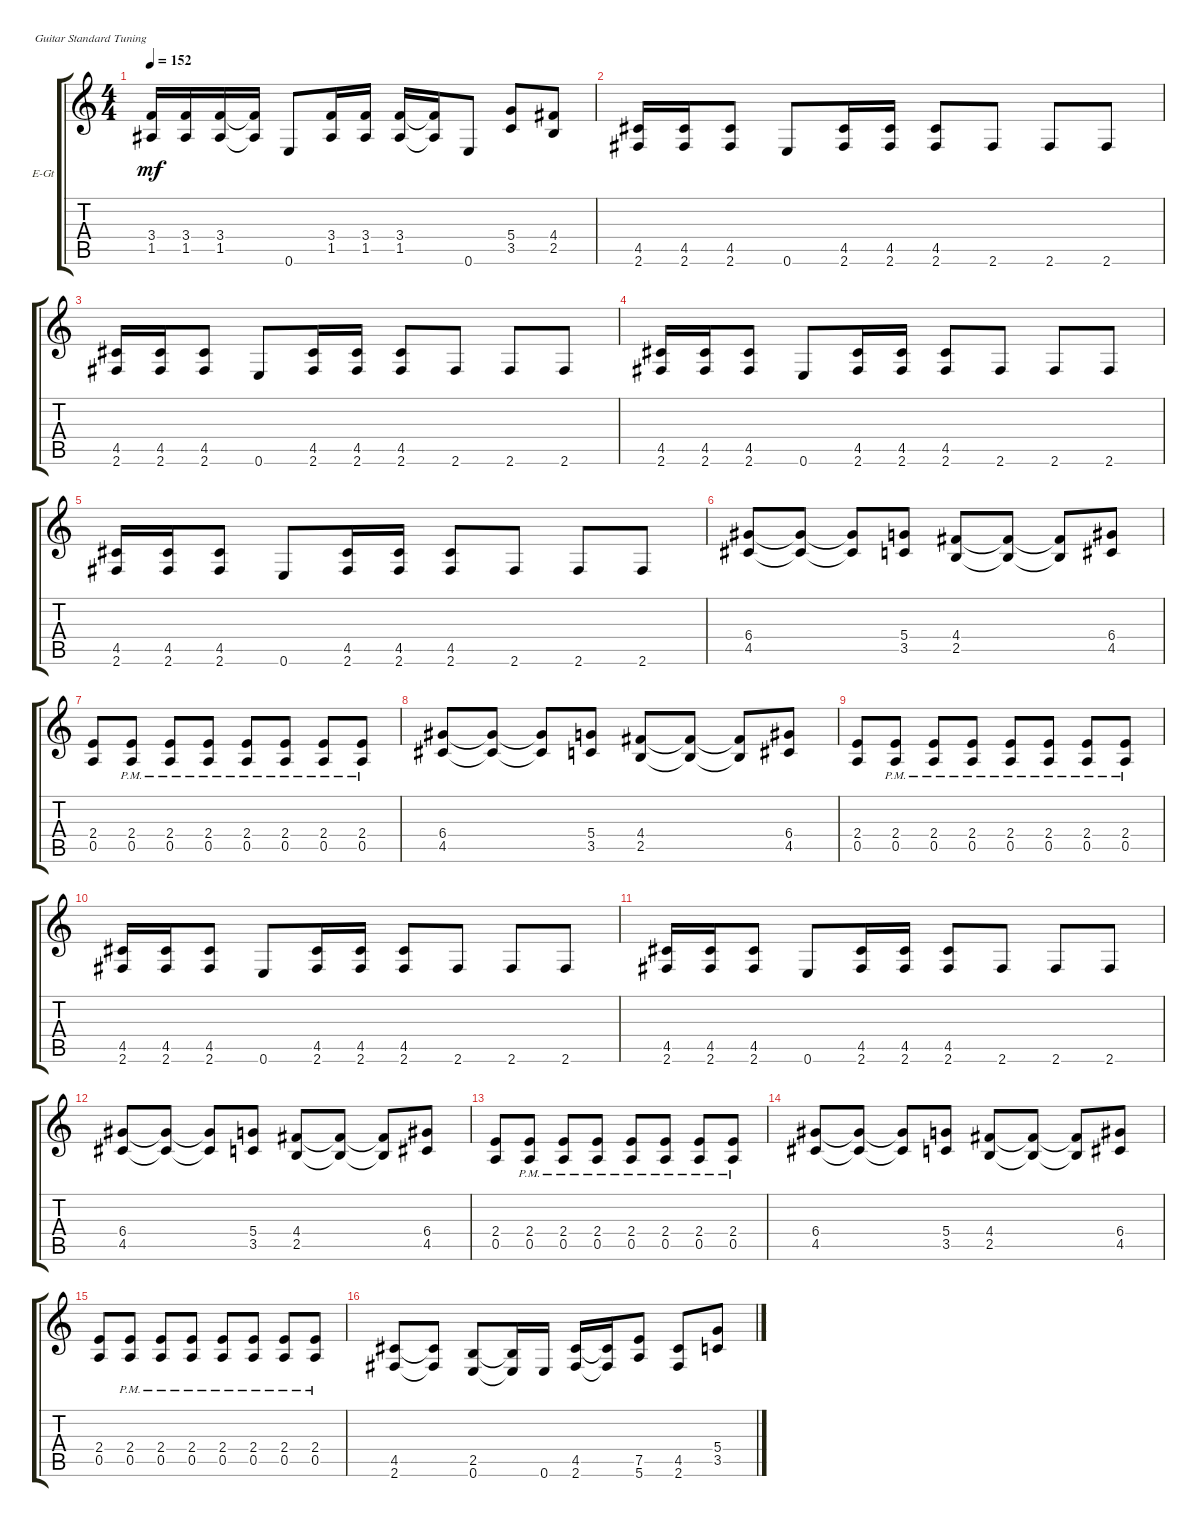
\defaultSystemsLayout 4
\bracketExtendMode groupsimilarinstruments
\firstSystemTrackNameOrientation horizontal
\otherSystemsTrackNameOrientation horizontal
\track ("Electric Guitar" "E-Gt") {instrument distortionguitar}
\staff {score tabs}
\tuning (E4 B3 G3 D3 A2 E2)
\ts (4 4)
\tempo 152
\clef g2
\ks c
(1.5 3.4).16{dy mf} (1.5 3.4).16 (1.5 3.4).16 (1.5{t} 3.4{t}).16 0.6.8 (1.5 3.4).16 (1.5 3.4).16 (1.5 3.4).16 (1.5{t} 3.4{t}).16 0.6.8 (3.5 5.4).8 (2.5 4.4).8 |
(2.6 4.5).16 (2.6 4.5).16 (4.5 2.6).8 0.6.8 (2.6 4.5).16 (2.6 4.5).16 (2.6 4.5).8 2.6.8 2.6.8 2.6.8 |
(2.6 4.5).16 (2.6 4.5).16 (4.5 2.6).8 0.6.8 (2.6 4.5).16 (2.6 4.5).16 (2.6 4.5).8 2.6.8 2.6.8 2.6.8 |
(2.6 4.5).16 (2.6 4.5).16 (4.5 2.6).8 0.6.8 (2.6 4.5).16 (2.6 4.5).16 (2.6 4.5).8 2.6.8 2.6.8 2.6.8 |
(2.6 4.5).16 (2.6 4.5).16 (4.5 2.6).8 0.6.8 (2.6 4.5).16 (2.6 4.5).16 (2.6 4.5).8 2.6.8 2.6.8 2.6.8 |
(4.5 6.4).8 (4.5{t} 6.4{t}).8 (4.5{t} 6.4{t}).8 (3.5 5.4).8 (2.5 4.4).8 (2.5{t} 4.4{t}).8 (2.5{t} 4.4{t}).8 (4.5 6.4).8 |
(0.5 2.4).8 (2.4{pm} 0.5{pm}).8 (2.4{pm} 0.5{pm}).8 (2.4{pm} 0.5{pm}).8 (2.4{pm} 0.5{pm}).8 (2.4{pm} 0.5{pm}).8 (2.4{pm} 0.5{pm}).8 (2.4{pm} 0.5{pm}).8 |
(4.5 6.4).8 (4.5{t} 6.4{t}).8 (4.5{t} 6.4{t}).8 (3.5 5.4).8 (2.5 4.4).8 (2.5{t} 4.4{t}).8 (2.5{t} 4.4{t}).8 (4.5 6.4).8 |
(0.5 2.4).8 (2.4{pm} 0.5{pm}).8 (2.4{pm} 0.5{pm}).8 (2.4{pm} 0.5{pm}).8 (2.4{pm} 0.5{pm}).8 (2.4{pm} 0.5{pm}).8 (2.4{pm} 0.5{pm}).8 (2.4{pm} 0.5{pm}).8 |
(2.6 4.5).16 (2.6 4.5).16 (4.5 2.6).8 0.6.8 (2.6 4.5).16 (2.6 4.5).16 (2.6 4.5).8 2.6.8 2.6.8 2.6.8 |
(2.6 4.5).16 (2.6 4.5).16 (4.5 2.6).8 0.6.8 (2.6 4.5).16 (2.6 4.5).16 (2.6 4.5).8 2.6.8 2.6.8 2.6.8 |
(4.5 6.4).8 (4.5{t} 6.4{t}).8 (4.5{t} 6.4{t}).8 (3.5 5.4).8 (2.5 4.4).8 (2.5{t} 4.4{t}).8 (2.5{t} 4.4{t}).8 (4.5 6.4).8 |
(0.5 2.4).8 (2.4{pm} 0.5{pm}).8 (2.4{pm} 0.5{pm}).8 (2.4{pm} 0.5{pm}).8 (2.4{pm} 0.5{pm}).8 (2.4{pm} 0.5{pm}).8 (2.4{pm} 0.5{pm}).8 (2.4{pm} 0.5{pm}).8 |
(4.5 6.4).8 (4.5{t} 6.4{t}).8 (4.5{t} 6.4{t}).8 (3.5 5.4).8 (2.5 4.4).8 (2.5{t} 4.4{t}).8 (2.5{t} 4.4{t}).8 (4.5 6.4).8 |
(0.5 2.4).8 (2.4{pm} 0.5{pm}).8 (2.4{pm} 0.5{pm}).8 (2.4{pm} 0.5{pm}).8 (2.4{pm} 0.5{pm}).8 (2.4{pm} 0.5{pm}).8 (2.4{pm} 0.5{pm}).8 (2.4{pm} 0.5{pm}).8 |
(2.6 4.5).8 (2.6{t} 4.5{t}).8 (0.6 2.5).8 (0.6{t} 2.5{t}).16 0.6.16 (2.6 4.5).16 (2.6{t} 4.5{t}).16 (5.6 7.5).8 (2.6 4.5).8 (3.5 5.4).8
